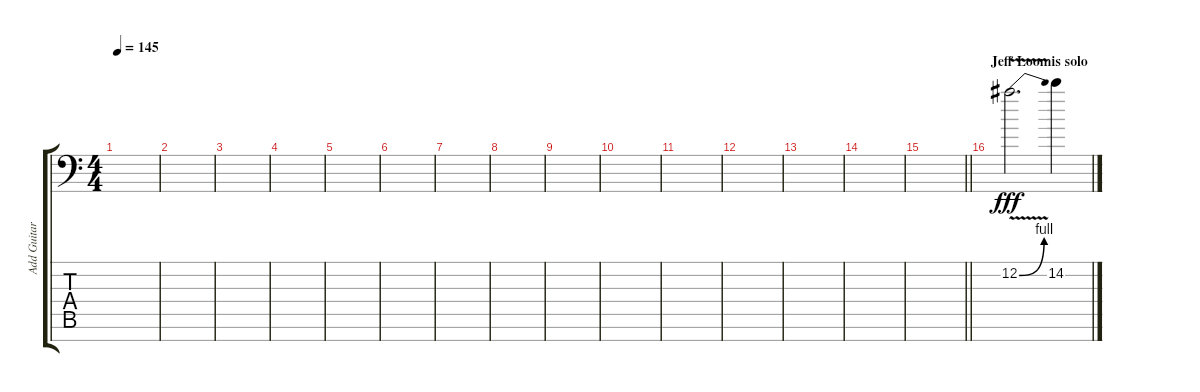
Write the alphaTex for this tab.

\track ("Add Guitare" "Add Guitar") {instrument distortionguitar}
\staff {score tabs}
\tuning (Eb4 Bb3 Gb3 Db3 Ab2 Eb2 Bb1) {hide}
\ts (4 4)
\tempo 145
\clef f4
\ks c
|
|
|
|
|
|
|
|
|
|
|
|
|
|
\barLineRight lightlight
|
\section ("" "Jeff Loomis solo")
12.2{be (bend 0 0 60 4) v}.2{d dy fff volume 16 balance 8 instrument distortionguitar} 14.2.4
